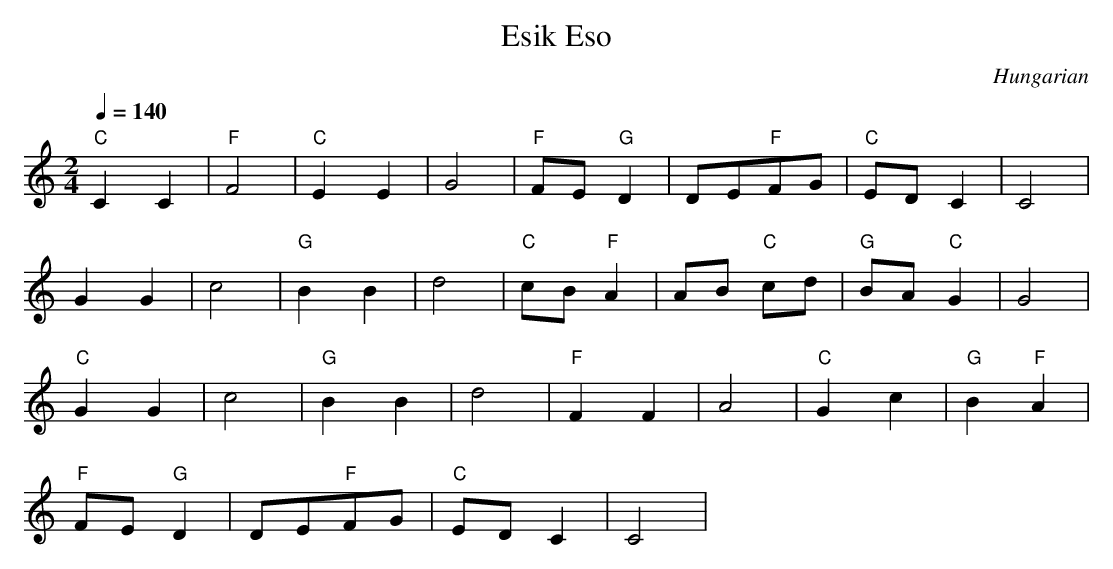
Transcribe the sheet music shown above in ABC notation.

X:1
T:Esik Eso
O:Hungarian
L:1/8
M:2/4
Q:1/4=140
K:C
"C"C2 C2 | "F"F4| "C"E2 E2| G4| "F"FE "G"D2| DE"F"FG| "C"ED C2 | C4|
G2 G2 | c4| "G"B2 B2| d4| "C"cB "F"A2| AB "C"cd| "G"BA "C"G2| G4|
"C"G2 G2 | c4| "G"B2 B2| d4| "F"F2 F2| A4   | "C"G2 c2| "G"B2 "F"A2|
"F"FE "G"D2 | DE"F"FG| "C"ED C2| C4|
